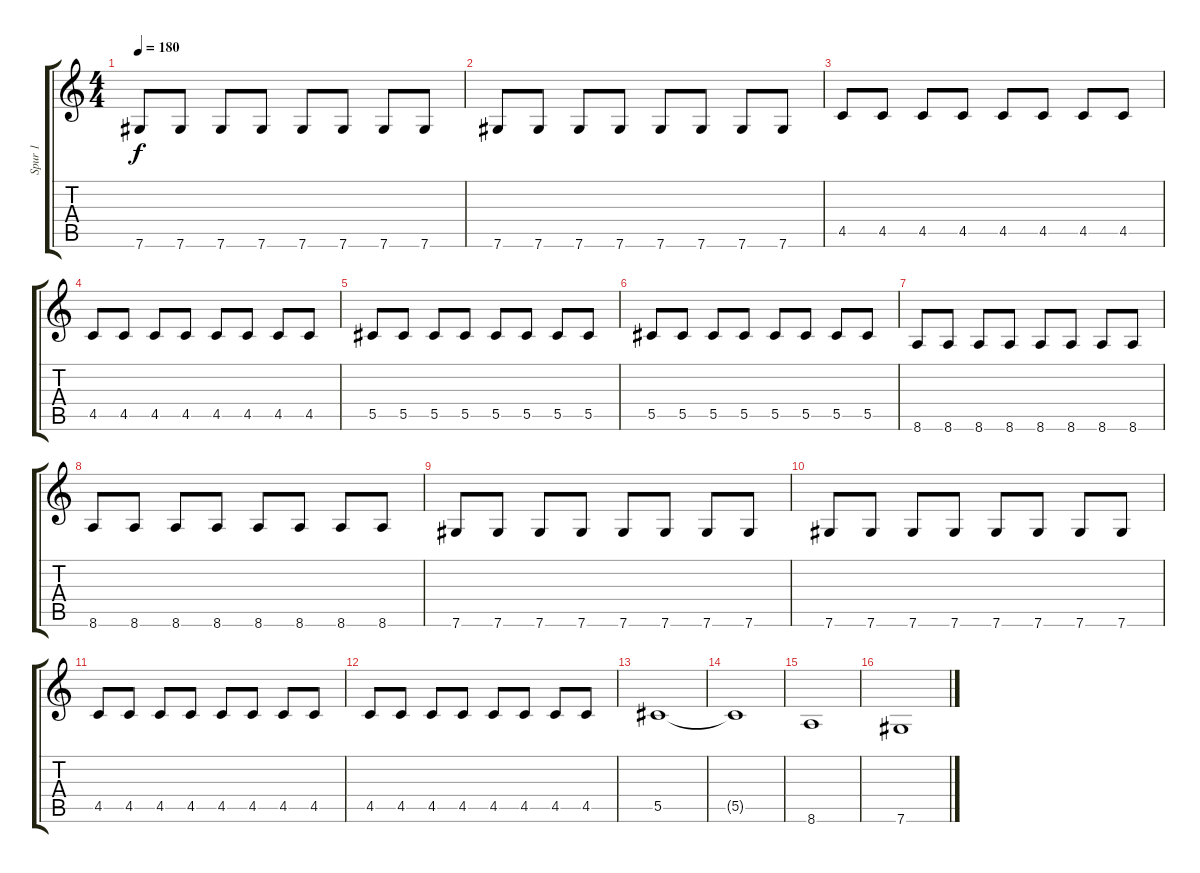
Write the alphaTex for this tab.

\track ("Spur 1" "Spur 1") {instrument electricbassfinger}
\staff {score tabs}
\tuning (Eb4 Bb3 Gb3 Db3 Ab2 Db2) {hide}
\ts (4 4)
\tempo 180
\clef g2
\ks c
7.6.8{dy f} 7.6.8 7.6.8 7.6.8 7.6.8 7.6.8 7.6.8 7.6.8 |
7.6.8 7.6.8 7.6.8 7.6.8 7.6.8 7.6.8 7.6.8 7.6.8 |
4.5.8 4.5.8 4.5.8 4.5.8 4.5.8 4.5.8 4.5.8 4.5.8 |
4.5.8 4.5.8 4.5.8 4.5.8 4.5.8 4.5.8 4.5.8 4.5.8 |
5.5.8 5.5.8 5.5.8 5.5.8 5.5.8 5.5.8 5.5.8 5.5.8 |
5.5.8 5.5.8 5.5.8 5.5.8 5.5.8 5.5.8 5.5.8 5.5.8 |
8.6.8 8.6.8 8.6.8 8.6.8 8.6.8 8.6.8 8.6.8 8.6.8 |
8.6.8 8.6.8 8.6.8 8.6.8 8.6.8 8.6.8 8.6.8 8.6.8 |
7.6.8 7.6.8 7.6.8 7.6.8 7.6.8 7.6.8 7.6.8 7.6.8 |
7.6.8 7.6.8 7.6.8 7.6.8 7.6.8 7.6.8 7.6.8 7.6.8 |
4.5.8 4.5.8 4.5.8 4.5.8 4.5.8 4.5.8 4.5.8 4.5.8 |
4.5.8 4.5.8 4.5.8 4.5.8 4.5.8 4.5.8 4.5.8 4.5.8 |
5.5.1 |
5.5{t}.1 |
8.6.1 |
7.6.1
